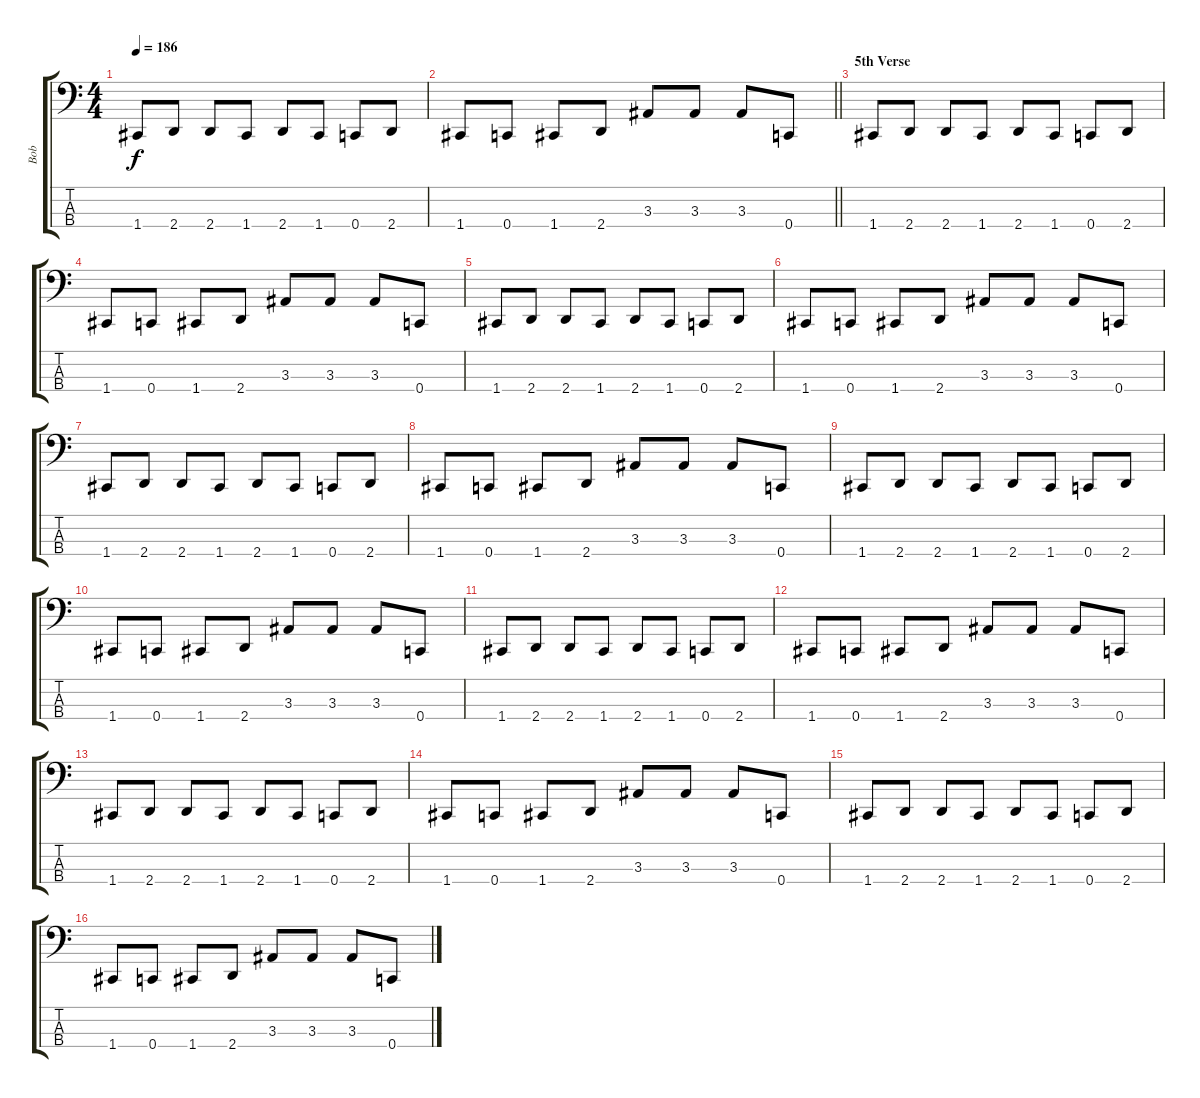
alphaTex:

\track ("Bob" "Bob") {instrument electricbassfinger}
\staff {score tabs}
\tuning (F2 C2 G1 C1) {hide}
\ts (4 4)
\tempo 186
\clef f4
\ks c
1.4.8{dy f} 2.4.8 2.4.8 1.4.8 2.4.8 1.4.8 0.4.8 2.4.8 |
\barLineRight lightlight
1.4.8 0.4.8 1.4.8 2.4.8 3.3.8 3.3.8 3.3.8 0.4.8 |
\section ("" "5th Verse")
1.4.8 2.4.8 2.4.8 1.4.8 2.4.8 1.4.8 0.4.8 2.4.8 |
1.4.8 0.4.8 1.4.8 2.4.8 3.3.8 3.3.8 3.3.8 0.4.8 |
1.4.8 2.4.8 2.4.8 1.4.8 2.4.8 1.4.8 0.4.8 2.4.8 |
1.4.8 0.4.8 1.4.8 2.4.8 3.3.8 3.3.8 3.3.8 0.4.8 |
1.4.8 2.4.8 2.4.8 1.4.8 2.4.8 1.4.8 0.4.8 2.4.8 |
1.4.8 0.4.8 1.4.8 2.4.8 3.3.8 3.3.8 3.3.8 0.4.8 |
1.4.8 2.4.8 2.4.8 1.4.8 2.4.8 1.4.8 0.4.8 2.4.8 |
1.4.8 0.4.8 1.4.8 2.4.8 3.3.8 3.3.8 3.3.8 0.4.8 |
1.4.8 2.4.8 2.4.8 1.4.8 2.4.8 1.4.8 0.4.8 2.4.8 |
1.4.8 0.4.8 1.4.8 2.4.8 3.3.8 3.3.8 3.3.8 0.4.8 |
1.4.8 2.4.8 2.4.8 1.4.8 2.4.8 1.4.8 0.4.8 2.4.8 |
1.4.8 0.4.8 1.4.8 2.4.8 3.3.8 3.3.8 3.3.8 0.4.8 |
1.4.8 2.4.8 2.4.8 1.4.8 2.4.8 1.4.8 0.4.8 2.4.8 |
1.4.8 0.4.8 1.4.8 2.4.8 3.3.8 3.3.8 3.3.8 0.4.8
